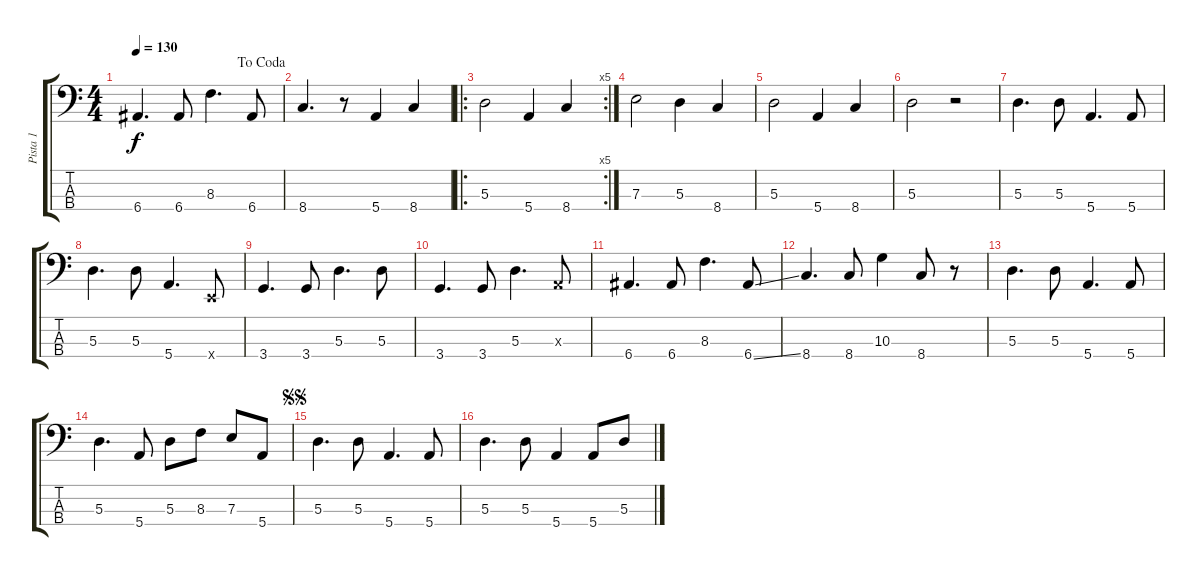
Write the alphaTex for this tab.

\track ("Pista 1" "Pista 1") {instrument electricbassfinger}
\staff {score tabs}
\tuning (G2 D2 A1 E1) {hide}
\ts (4 4)
\jump dacoda
\tempo 130
\clef f4
\ks c
6.4.4{d dy f} 6.4.8 8.3.4{d} 6.4.8 |
8.4.4{d} r.8 5.4.4 8.4.4 |
\ro
\rc 5
5.3.2 5.4.4 8.4.4 |
7.3.2 5.3.4 8.4.4 |
5.3.2 5.4.4 8.4.4 |
5.3.2 r.2 |
5.3.4{d} 5.3.8 5.4.4{d} 5.4.8 |
5.3.4{d} 5.3.8 5.4.4{d} 0.4{x}.8 |
3.4.4{d} 3.4.8 5.3.4{d} 5.3.8 |
3.4.4{d} 3.4.8 5.3.4{d} 0.3{x}.8 |
6.4.4{d} 6.4.8 8.3.4{d} 6.4{ss}.8 |
8.4.4{d} 8.4.8 10.3.4 8.4.8 r.8 |
5.3.4{d} 5.3.8 5.4.4{d} 5.4.8 |
5.3.4{d} 5.4.8 5.3.8 8.3.8 7.3.8 5.4.8 |
\jump segnosegno
5.3.4{d} 5.3.8 5.4.4{d} 5.4.8 |
5.3.4{d} 5.3.8 5.4.4 5.4.8 5.3.8
